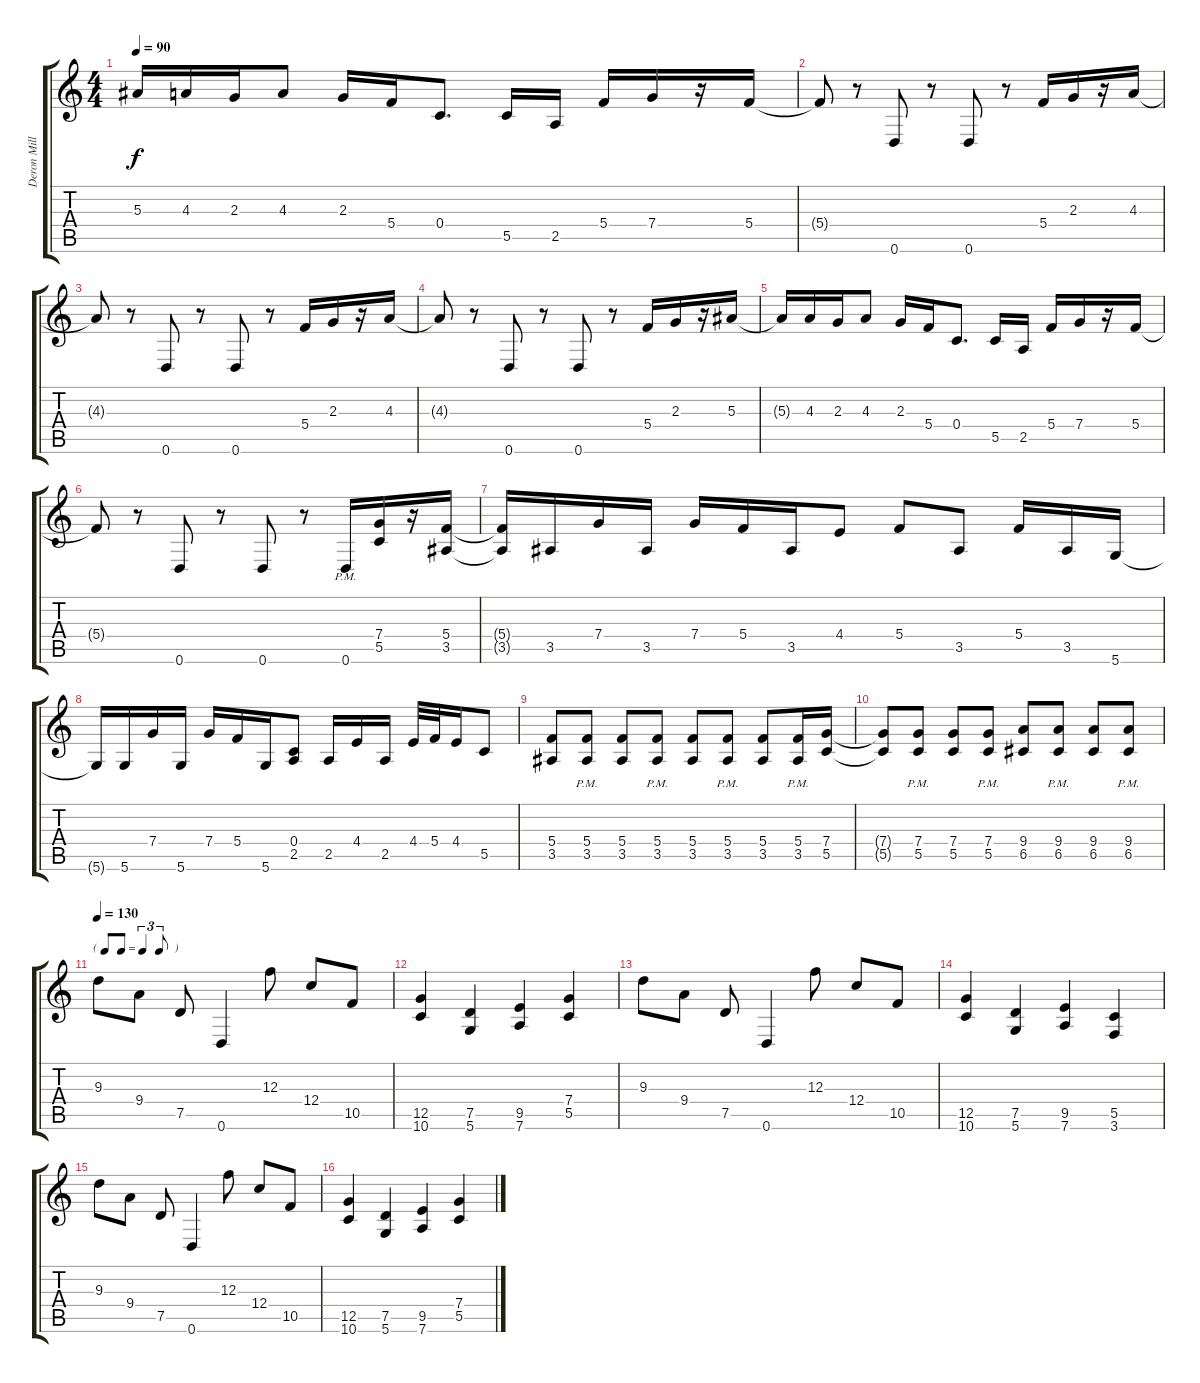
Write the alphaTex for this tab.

\track ("Deron Miller" "Deron Mill") {instrument overdrivenguitar}
\staff {score tabs}
\tuning (D4 A3 F3 C3 G2 D2) {hide}
\ts (4 4)
\tempo 90
\clef g2
\ks c
5.3{t}.16{dy f} 4.3.16 2.3.16 4.3.8 2.3.16 5.4.16 0.4.8{d} 5.5.16 2.5.16 5.4.16 7.4.16 r.16 5.4.16 |
5.4{t}.8 r.8 0.6.8 r.8 0.6.8 r.8 5.4.16 2.3.16 r.16 4.3.16 |
4.3{t}.8 r.8 0.6.8 r.8 0.6.8 r.8 5.4.16 2.3.16 r.16 4.3.16 |
4.3{t}.8 r.8 0.6.8 r.8 0.6.8 r.8 5.4.16 2.3.16 r.16 5.3.16 |
5.3{t}.16 4.3.16 2.3.16 4.3.8 2.3.16 5.4.16 0.4.8{d} 5.5.16 2.5.16 5.4.16 7.4.16 r.16 5.4.16 |
5.4{t}.8 r.8 0.6.8 r.8 0.6.8 r.8 0.6{pm}.16 (7.4 5.5).16 r.16 (5.4 3.5).16 |
(5.4{t} 3.5{t}).16 3.5.16 7.4.16 3.5.16 7.4.16 5.4.16 3.5.16 4.4.8 5.4.8 3.5.8 5.4.16 3.5.16 5.6.16 |
5.6{t}.16 5.6.16 7.4.16 5.6.16 7.4.16 5.4.16 5.6.16 (0.4 2.5).8 2.5.16 4.4.16 2.5.16 4.4.32 5.4.32 4.4.16 5.5.8 |
(5.4 3.5).8 (5.4{pm} 3.5{pm}).8 (5.4 3.5).8 (5.4{pm} 3.5{pm}).8 (5.4 3.5).8 (5.4{pm} 3.5{pm}).8 (5.4 3.5).8 (5.4{pm} 3.5{pm}).16 (7.4 5.5).16 |
(7.4{t} 5.5{t}).8 (7.4{pm} 5.5{pm}).8 (7.4 5.5).8 (7.4{pm} 5.5{pm}).8 (9.4 6.5).8 (9.4{pm} 6.5{pm}).8 (9.4 6.5).8 (9.4{pm} 6.5{pm}).8 |
\tf triplet8th
\tempo 130
9.3.8 9.4.8 7.5.8 0.6.4 12.3.8 12.4.8 10.5.8 |
(12.5 10.6).4 (7.5 5.6).4 (9.5 7.6).4 (7.4 5.5).4 |
9.3.8 9.4.8 7.5.8 0.6.4 12.3.8 12.4.8 10.5.8 |
(12.5 10.6).4 (7.5 5.6).4 (9.5 7.6).4 (5.5 3.6).4 |
9.3.8 9.4.8 7.5.8 0.6.4 12.3.8 12.4.8 10.5.8 |
(12.5 10.6).4 (7.5 5.6).4 (9.5 7.6).4 (7.4 5.5).4
